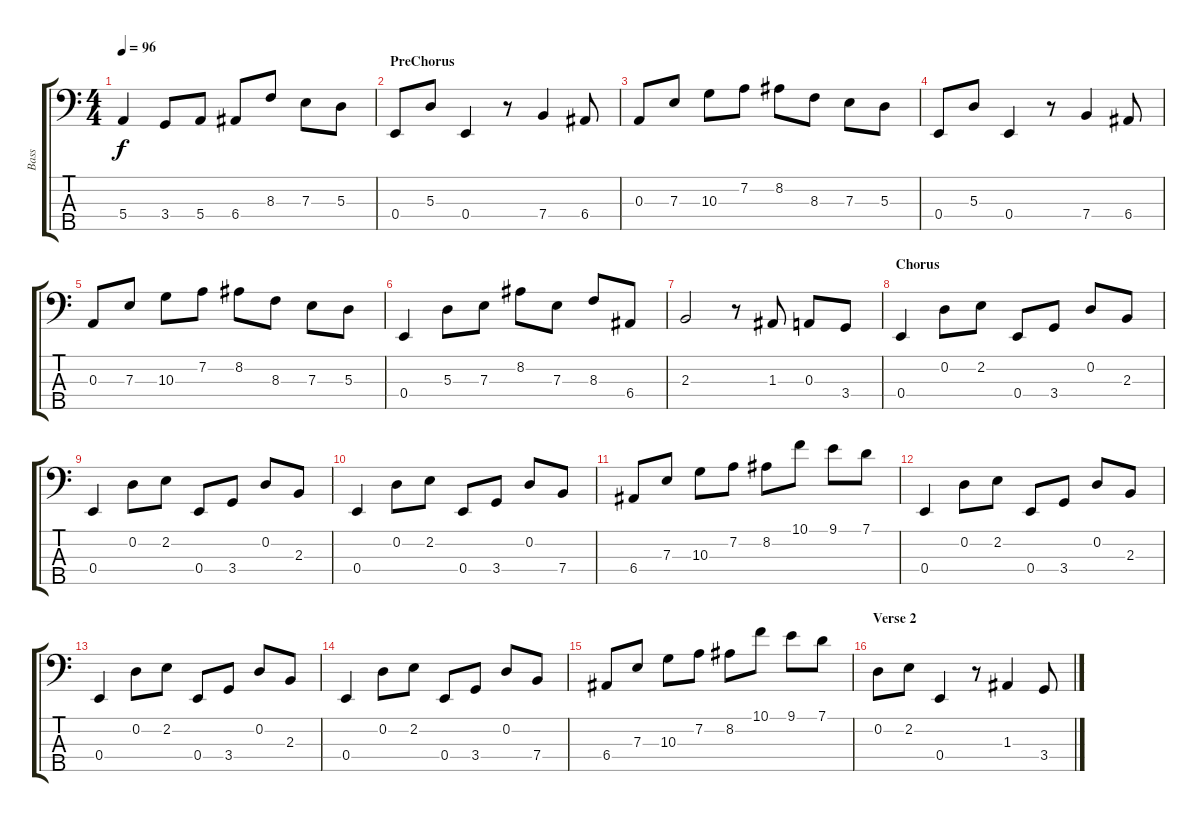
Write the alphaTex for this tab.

\track ("Bass" "Bass") {instrument electricbassfinger}
\staff {score tabs}
\tuning (G2 D2 A1 E1 B0) {hide}
\ts (4 4)
\tempo 96
\clef f4
\ks c
5.4.4{dy f} 3.4.8 5.4.8 6.4.8 8.3.8 7.3.8 5.3.8 |
\section ("" "PreChorus")
0.4.8 5.3.8 0.4.4 r.8 7.4.4 6.4.8 |
0.3.8 7.3.8 10.3.8 7.2.8 8.2.8 8.3.8 7.3.8 5.3.8 |
0.4.8 5.3.8 0.4.4 r.8 7.4.4 6.4.8 |
0.3.8 7.3.8 10.3.8 7.2.8 8.2.8 8.3.8 7.3.8 5.3.8 |
0.4.4 5.3.8 7.3.8 8.2.8 7.3.8 8.3.8 6.4.8 |
2.3.2 r.8 1.3.8 0.3.8 3.4.8 |
\section ("" "Chorus")
0.4.4 0.2.8 2.2.8 0.4.8 3.4.8 0.2.8 2.3.8 |
0.4.4 0.2.8 2.2.8 0.4.8 3.4.8 0.2.8 2.3.8 |
0.4.4 0.2.8 2.2.8 0.4.8 3.4.8 0.2.8 7.4.8 |
6.4.8 7.3.8 10.3.8 7.2.8 8.2.8 10.1.8 9.1.8 7.1.8 |
0.4.4 0.2.8 2.2.8 0.4.8 3.4.8 0.2.8 2.3.8 |
0.4.4 0.2.8 2.2.8 0.4.8 3.4.8 0.2.8 2.3.8 |
0.4.4 0.2.8 2.2.8 0.4.8 3.4.8 0.2.8 7.4.8 |
6.4.8 7.3.8 10.3.8 7.2.8 8.2.8 10.1.8 9.1.8 7.1.8 |
\section ("" "Verse 2")
0.2.8 2.2.8 0.4.4 r.8 1.3.4 3.4.8
